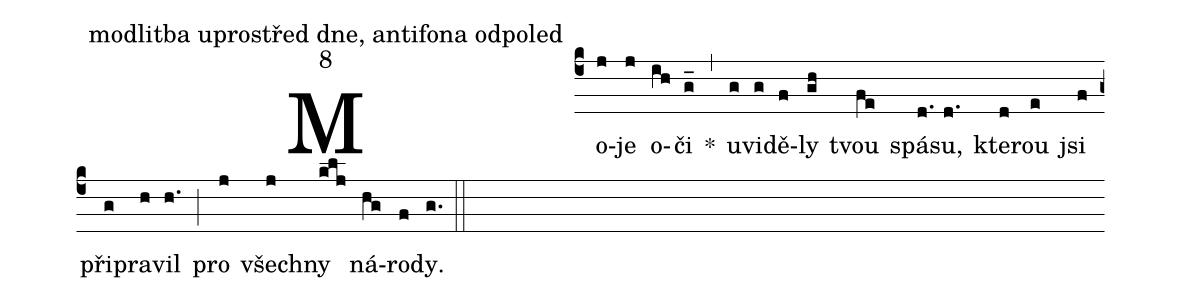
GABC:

office-part: modlitba uprostřed dne, antifona odpoledne;
mode: 8;
%%
(c4)
Mo(j)je(j) o(ih)či(g_) *(,)
u(g)vi(g)dě(f)ly(gh) tvou(fe) spá(d.)su,(d.) kte(d)rou(e) jsi(f) při(g)pra(h)vil(h.) (;)
pro(j) všech(j)ny(klj) ná(hg)ro(f)dy.(g.) (::)
